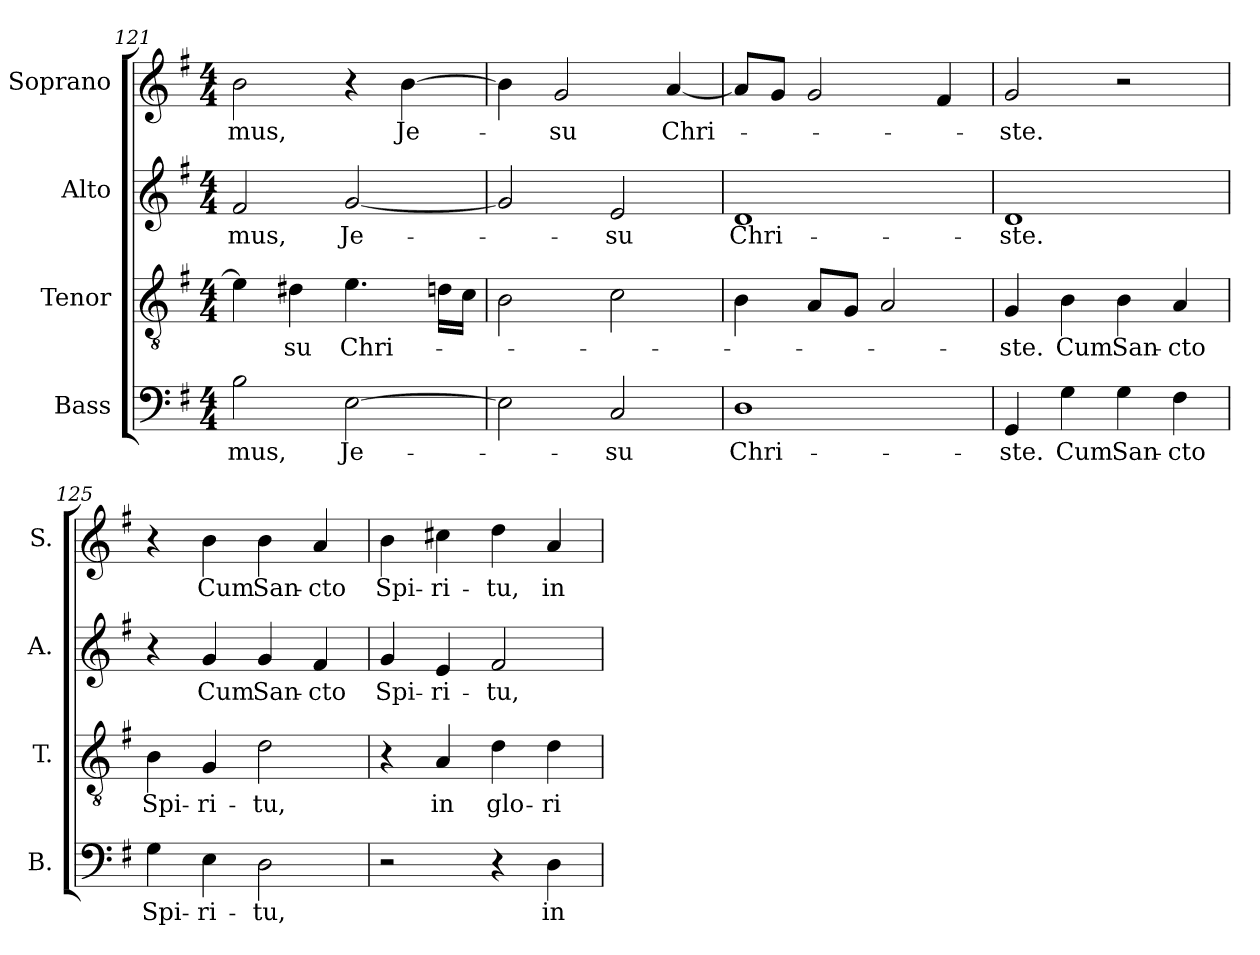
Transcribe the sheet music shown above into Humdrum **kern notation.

**kern	**text	**kern	**text	**kern	**text	**kern	**text
*part4	*part4	*part3	*part3	*part2	*part2	*part1	*part1
*staff4	*staff4	*staff3	*staff3	*staff2	*staff2	*staff1	*staff1
*I"Bass	*	*I"Tenor	*	*I"Alto	*	*I"Soprano	*
*I'B.	*	*I'T.	*	*I'A.	*	*I'S.	*
!!LO:LB:g=z
*clefF4	*	*clefGv2	*	*clefG2	*	*clefG2	*
*	*	*ITrd7c12	*	*	*	*	*
*k[f#]	*	*k[f#]	*	*k[f#]	*	*k[f#]	*
*G:	*	*G:	*	*G:	*	*G:	*
*M4/4	*	*M4/4	*	*M4/4	*	*M4/4	*
=121	=121	=121	=121	=121	=121	=121	=121
!	!LO:LY:b:color=#000000	!	!	!	!	!	!
!	!	!	!	!	!LO:LY:b:color=#000000	!	!
!	!	!	!	!	!	!	!LO:LY:b:color=#000000
2Bi\	-mus,	4Ei\]	.	2f#i/	-mus,	2bi\	-mus,
!	!	!	!LO:LY:b:color=#000000	!	!	!	!
.	.	4D#Xi\	-su	.	.	.	.
!	!LO:LY:b:color=#000000	!	!	!	!	!	!
!	!	!	!LO:LY:b:color=#000000	!	!	!	!
!	!	!	!	!	!LO:LY:b:color=#000000	!	!
[2Ei\	Je-	4.Ei\	Chri-	[2gi/	Je-	4r	.
!	!	!	!	!	!	!	!LO:LY:b:color=#000000
.	.	.	.	.	.	[4bi\	Je-
.	.	16Dni\LL	.	.	.	.	.
.	.	16Ci\JJ	.	.	.	.	.
=122	=122	=122	=122	=122	=122	=122	=122
2Ei\]	.	2BBi\	.	2gi/]	.	4bi\]	.
!	!	!	!	!	!	!	!LO:LY:b:color=#000000
.	.	.	.	.	.	2gi/	-su
!	!LO:LY:b:color=#000000	!	!	!	!	!	!
!	!	!	!	!	!LO:LY:b:color=#000000	!	!
2Ci/	-su	2Ci\	.	2ei/	-su	.	.
!	!	!	!	!	!	!	!LO:LY:b:color=#000000
.	.	.	.	.	.	[4ai/	Chri-
=123	=123	=123	=123	=123	=123	=123	=123
!	!LO:LY:b:color=#000000	!	!	!	!	!	!
!	!	!	!	!	!LO:LY:b:color=#000000	!	!
1Di	Chri-	4BBi\	.	1di	Chri-	8ai/L]	.
.	.	.	.	.	.	8gi/J	.
.	.	8AAi/L	.	.	.	2gi/	.
.	.	8GGi/J	.	.	.	.	.
.	.	2AAi/	.	.	.	.	.
.	.	.	.	.	.	4f#i/	.
=124	=124	=124	=124	=124	=124	=124	=124
!	!LO:LY:b:color=#000000	!	!	!	!	!	!
!	!	!	!LO:LY:b:color=#000000	!	!	!	!
!	!	!	!	!	!LO:LY:b:color=#000000	!	!
!	!	!	!	!	!	!	!LO:LY:b:color=#000000
4GGi/	-ste.	4GGi/	-ste.	1di	-ste.	2gi/	-ste.
!	!LO:LY:b:color=#000000	!	!	!	!	!	!
!	!	!	!LO:LY:b:color=#000000	!	!	!	!
4Gi\	Cum	4BBi\	Cum	.	.	.	.
!	!LO:LY:b:color=#000000	!	!	!	!	!	!
!	!	!	!LO:LY:b:color=#000000	!	!	!	!
4Gi\	San-	4BBi\	San-	.	.	2r	.
!	!LO:LY:b:color=#000000	!	!	!	!	!	!
!	!	!	!LO:LY:b:color=#000000	!	!	!	!
4F#i\	-cto	4AAi/	-cto	.	.	.	.
=125	=125	=125	=125	=125	=125	=125	=125
!	!LO:LY:b:color=#000000	!	!	!	!	!	!
!	!	!	!LO:LY:b:color=#000000	!	!	!	!
4Gi\	Spi-	4BBi\	Spi-	4r	.	4r	.
!	!LO:LY:b:color=#000000	!	!	!	!	!	!
!	!	!	!LO:LY:b:color=#000000	!	!	!	!
!	!	!	!	!	!LO:LY:b:color=#000000	!	!
!	!	!	!	!	!	!	!LO:LY:b:color=#000000
4Ei\	-ri-	4GGi/	-ri-	4gi/	Cum	4bi\	Cum
!	!LO:LY:b:color=#000000	!	!	!	!	!	!
!	!	!	!LO:LY:b:color=#000000	!	!	!	!
!	!	!	!	!	!LO:LY:b:color=#000000	!	!
!	!	!	!	!	!	!	!LO:LY:b:color=#000000
2Di\	-tu,	2Di\	-tu,	4gi/	San-	4bi\	San-
!	!	!	!	!	!LO:LY:b:color=#000000	!	!
!	!	!	!	!	!	!	!LO:LY:b:color=#000000
.	.	.	.	4f#i/	-cto	4ai/	-cto
=126	=126	=126	=126	=126	=126	=126	=126
!	!	!	!	!	!LO:LY:b:color=#000000	!	!
!	!	!	!	!	!	!	!LO:LY:b:color=#000000
2r	.	4r	.	4gi/	Spi-	4bi\	Spi-
!	!	!	!LO:LY:b:color=#000000	!	!	!	!
!	!	!	!	!	!LO:LY:b:color=#000000	!	!
!	!	!	!	!	!	!	!LO:LY:b:color=#000000
.	.	4AAi/	in	4ei/	-ri-	4cc#Xi\	-ri-
!	!	!	!LO:LY:b:color=#000000	!	!	!	!
!	!	!	!	!	!LO:LY:b:color=#000000	!	!
!	!	!	!	!	!	!	!LO:LY:b:color=#000000
4r	.	4Di\	glo-	2f#i/	-tu,	4ddi\	-tu,
!	!LO:LY:b:color=#000000	!	!	!	!	!	!
!	!	!	!LO:LY:b:color=#000000	!	!	!	!
!	!	!	!	!	!	!	!LO:LY:b:color=#000000
4Di\	in	4Di\	-ri-	.	.	4ai/	in
=	=	=	=	=	=	=	=
*-	*-	*-	*-	*-	*-	*-	*-
